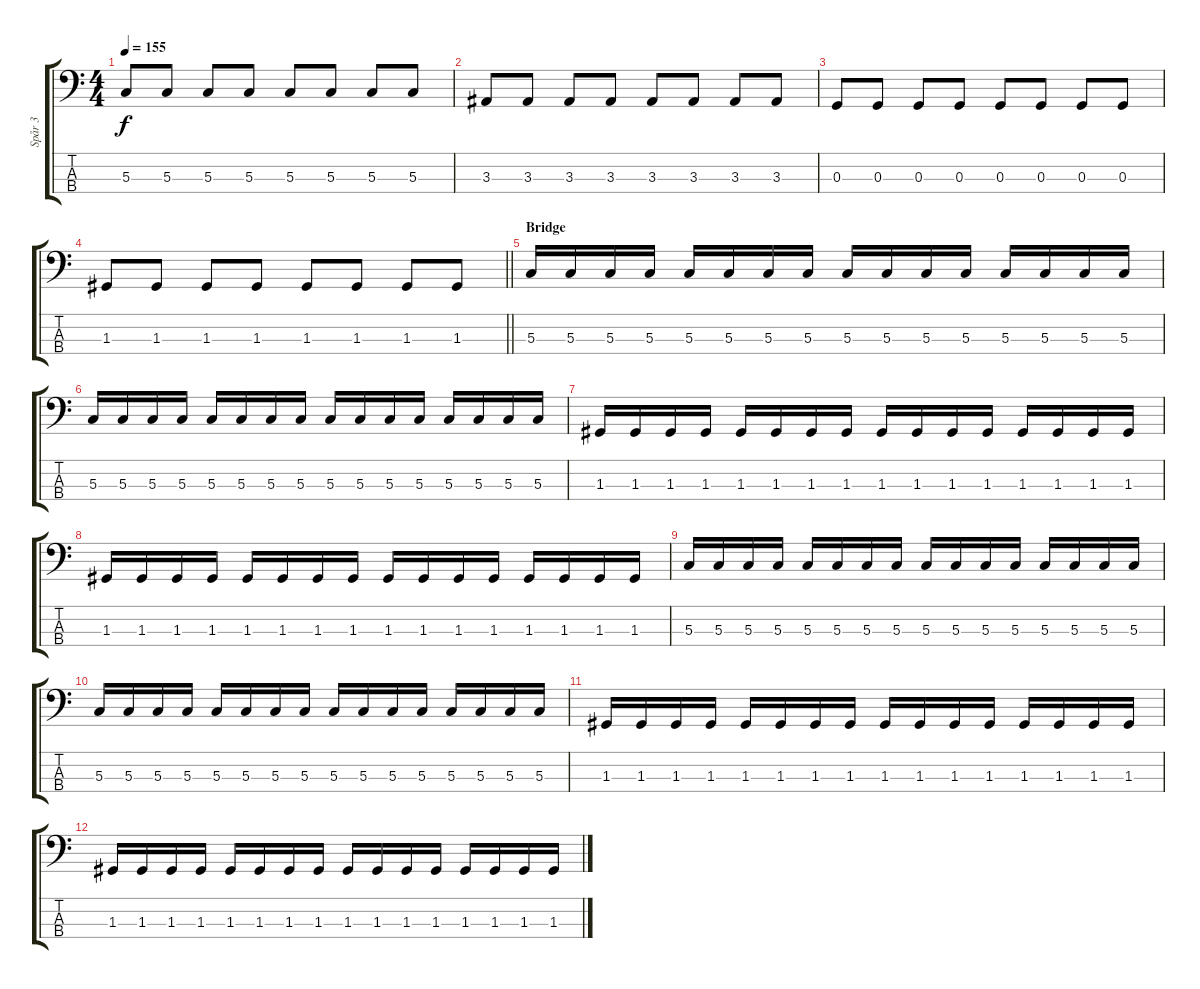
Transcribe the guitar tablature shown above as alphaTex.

\track ("Spår 3" "Spår 3") {instrument electricbassfinger}
\staff {score tabs}
\tuning (F2 C2 G1 D1) {hide}
\ts (4 4)
\tempo 155
\clef f4
\ks c
5.3.8{dy f} 5.3.8 5.3.8 5.3.8 5.3.8 5.3.8 5.3.8 5.3.8 |
3.3.8 3.3.8 3.3.8 3.3.8 3.3.8 3.3.8 3.3.8 3.3.8 |
0.3.8 0.3.8 0.3.8 0.3.8 0.3.8 0.3.8 0.3.8 0.3.8 |
\barLineRight lightlight
1.3.8 1.3.8 1.3.8 1.3.8 1.3.8 1.3.8 1.3.8 1.3.8 |
\section ("" "Bridge")
5.3.16 5.3.16 5.3.16 5.3.16 5.3.16 5.3.16 5.3.16 5.3.16 5.3.16 5.3.16 5.3.16 5.3.16 5.3.16 5.3.16 5.3.16 5.3.16 |
5.3.16 5.3.16 5.3.16 5.3.16 5.3.16 5.3.16 5.3.16 5.3.16 5.3.16 5.3.16 5.3.16 5.3.16 5.3.16 5.3.16 5.3.16 5.3.16 |
1.3.16 1.3.16 1.3.16 1.3.16 1.3.16 1.3.16 1.3.16 1.3.16 1.3.16 1.3.16 1.3.16 1.3.16 1.3.16 1.3.16 1.3.16 1.3.16 |
1.3.16 1.3.16 1.3.16 1.3.16 1.3.16 1.3.16 1.3.16 1.3.16 1.3.16 1.3.16 1.3.16 1.3.16 1.3.16 1.3.16 1.3.16 1.3.16 |
5.3.16 5.3.16 5.3.16 5.3.16 5.3.16 5.3.16 5.3.16 5.3.16 5.3.16 5.3.16 5.3.16 5.3.16 5.3.16 5.3.16 5.3.16 5.3.16 |
5.3.16 5.3.16 5.3.16 5.3.16 5.3.16 5.3.16 5.3.16 5.3.16 5.3.16 5.3.16 5.3.16 5.3.16 5.3.16 5.3.16 5.3.16 5.3.16 |
1.3.16 1.3.16 1.3.16 1.3.16 1.3.16 1.3.16 1.3.16 1.3.16 1.3.16 1.3.16 1.3.16 1.3.16 1.3.16 1.3.16 1.3.16 1.3.16 |
1.3.16 1.3.16 1.3.16 1.3.16 1.3.16 1.3.16 1.3.16 1.3.16 1.3.16 1.3.16 1.3.16 1.3.16 1.3.16 1.3.16 1.3.16 1.3.16
